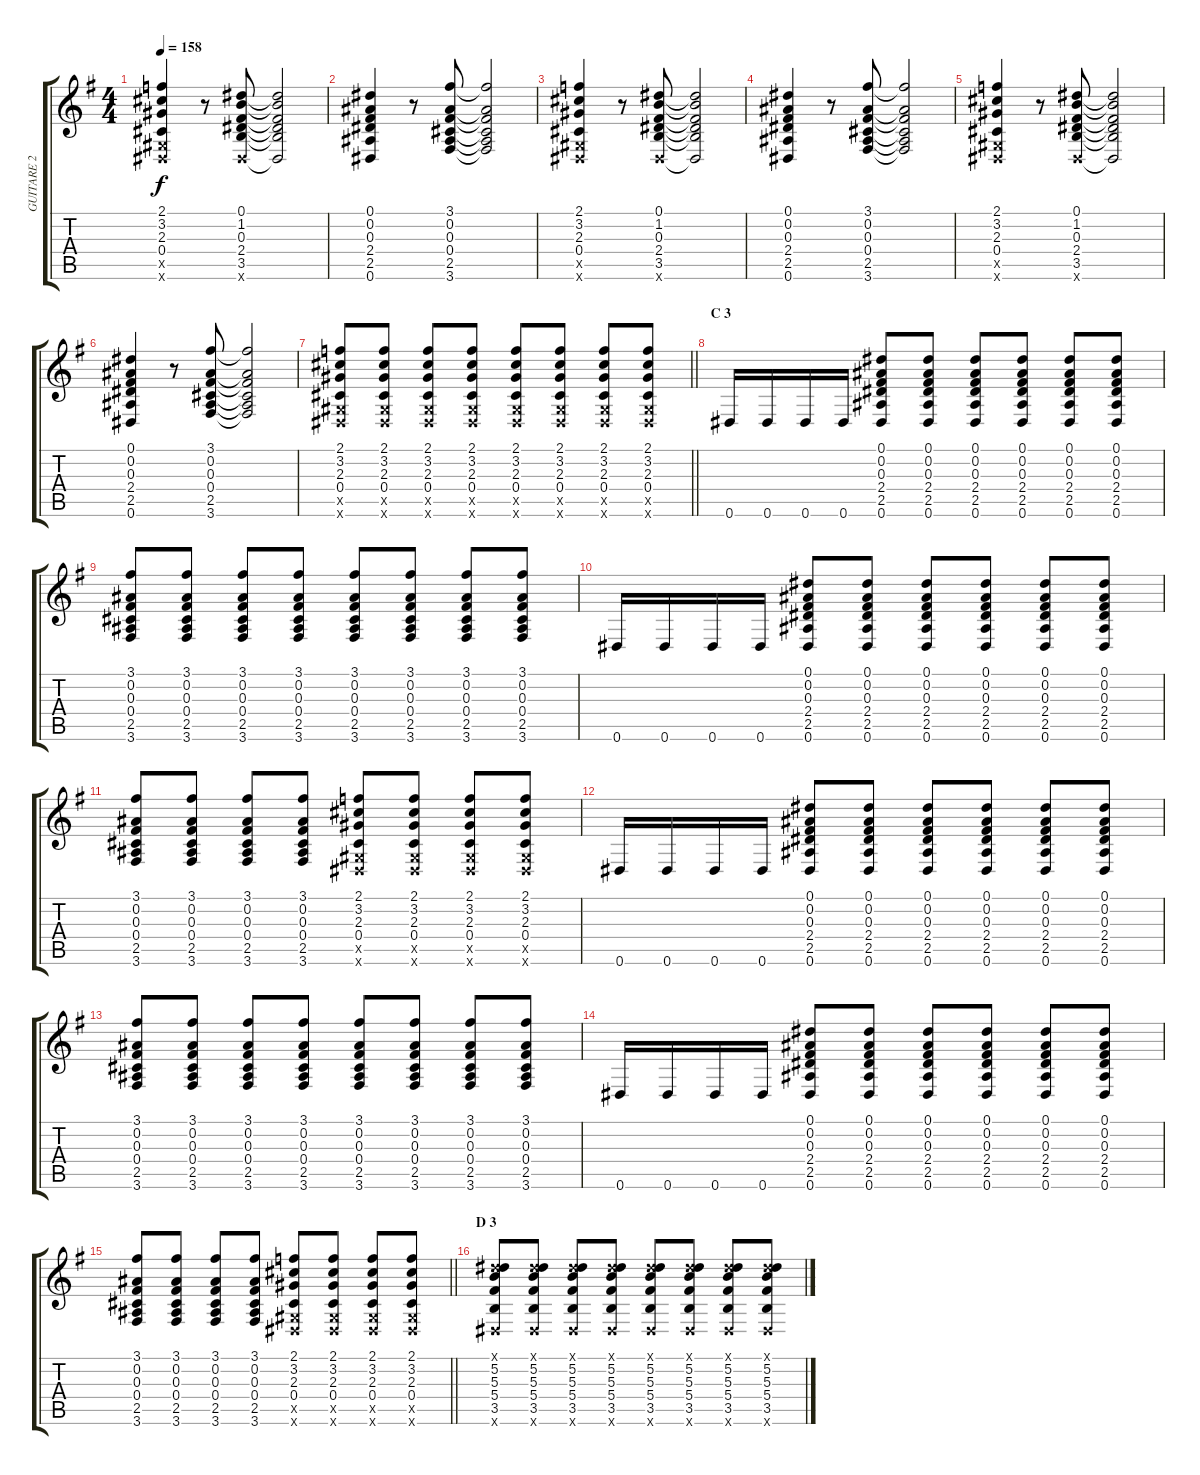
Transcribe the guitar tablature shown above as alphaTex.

\track ("GUITARE 2" "GUITARE 2") {instrument electricguitarclean}
\staff {score tabs}
\tuning (Eb4 Bb3 Gb3 Db3 Ab2 Eb2) {hide}
\ts (4 4)
\tempo 158
\clef g2
\ks g
(2.1 3.2 2.3 0.4 0.5{x} 0.6{x}).4{dy f} r.8 (0.1 1.2 0.3 2.4 3.5 0.6{x}).8 (0.1{t} 1.2{t} 0.3{t} 2.4{t} 3.5{t} 0.6{t}).2 |
(0.1 0.2 0.3 2.4 2.5 0.6).4 r.8 (3.1 0.2 0.3 0.4 2.5 3.6).8 (3.1{t} 0.2{t} 0.3{t} 0.4{t} 2.5{t} 3.6{t}).2 |
(2.1 3.2 2.3 0.4 0.5{x} 0.6{x}).4 r.8 (0.1 1.2 0.3 2.4 3.5 0.6{x}).8 (0.1{t} 1.2{t} 0.3{t} 2.4{t} 3.5{t} 0.6{t}).2 |
(0.1 0.2 0.3 2.4 2.5 0.6).4 r.8 (3.1 0.2 0.3 0.4 2.5 3.6).8 (3.1{t} 0.2{t} 0.3{t} 0.4{t} 2.5{t} 3.6{t}).2 |
(2.1 3.2 2.3 0.4 0.5{x} 0.6{x}).4 r.8 (0.1 1.2 0.3 2.4 3.5 0.6{x}).8 (0.1{t} 1.2{t} 0.3{t} 2.4{t} 3.5{t} 0.6{t}).2 |
(0.1 0.2 0.3 2.4 2.5 0.6).4 r.8 (3.1 0.2 0.3 0.4 2.5 3.6).8 (3.1{t} 0.2{t} 0.3{t} 0.4{t} 2.5{t} 3.6{t}).2 |
\barLineRight lightlight
(2.1 3.2 2.3 0.4 0.5{x} 0.6{x}).8{volume 10 instrument distortionguitar} (2.1 3.2 2.3 0.4 0.5{x} 0.6{x}).8 (2.1 3.2 2.3 0.4 0.5{x} 0.6{x}).8 (2.1 3.2 2.3 0.4 0.5{x} 0.6{x}).8 (2.1 3.2 2.3 0.4 0.5{x} 0.6{x}).8 (2.1 3.2 2.3 0.4 0.5{x} 0.6{x}).8 (2.1 3.2 2.3 0.4 0.5{x} 0.6{x}).8 (2.1 3.2 2.3 0.4 0.5{x} 0.6{x}).8 |
\section ("" "C 3")
0.6.16 0.6.16 0.6.16 0.6.16 (0.1 0.2 0.3 2.4 2.5 0.6).8 (0.1 0.2 0.3 2.4 2.5 0.6).8 (0.1 0.2 0.3 2.4 2.5 0.6).8 (0.1 0.2 0.3 2.4 2.5 0.6).8 (0.1 0.2 0.3 2.4 2.5 0.6).8 (0.1 0.2 0.3 2.4 2.5 0.6).8 |
(3.1 0.2 0.3 0.4 2.5 3.6).8 (3.1 0.2 0.3 0.4 2.5 3.6).8 (3.1 0.2 0.3 0.4 2.5 3.6).8 (3.1 0.2 0.3 0.4 2.5 3.6).8 (3.1 0.2 0.3 0.4 2.5 3.6).8 (3.1 0.2 0.3 0.4 2.5 3.6).8 (3.1 0.2 0.3 0.4 2.5 3.6).8 (3.1 0.2 0.3 0.4 2.5 3.6).8 |
0.6.16 0.6.16 0.6.16 0.6.16 (0.1 0.2 0.3 2.4 2.5 0.6).8 (0.1 0.2 0.3 2.4 2.5 0.6).8 (0.1 0.2 0.3 2.4 2.5 0.6).8 (0.1 0.2 0.3 2.4 2.5 0.6).8 (0.1 0.2 0.3 2.4 2.5 0.6).8 (0.1 0.2 0.3 2.4 2.5 0.6).8 |
(3.1 0.2 0.3 0.4 2.5 3.6).8 (3.1 0.2 0.3 0.4 2.5 3.6).8 (3.1 0.2 0.3 0.4 2.5 3.6).8 (3.1 0.2 0.3 0.4 2.5 3.6).8 (2.1 3.2 2.3 0.4 0.5{x} 0.6{x}).8 (2.1 3.2 2.3 0.4 0.5{x} 0.6{x}).8 (2.1 3.2 2.3 0.4 0.5{x} 0.6{x}).8 (2.1 3.2 2.3 0.4 0.5{x} 0.6{x}).8 |
0.6.16 0.6.16 0.6.16 0.6.16 (0.1 0.2 0.3 2.4 2.5 0.6).8 (0.1 0.2 0.3 2.4 2.5 0.6).8 (0.1 0.2 0.3 2.4 2.5 0.6).8 (0.1 0.2 0.3 2.4 2.5 0.6).8 (0.1 0.2 0.3 2.4 2.5 0.6).8 (0.1 0.2 0.3 2.4 2.5 0.6).8 |
(3.1 0.2 0.3 0.4 2.5 3.6).8 (3.1 0.2 0.3 0.4 2.5 3.6).8 (3.1 0.2 0.3 0.4 2.5 3.6).8 (3.1 0.2 0.3 0.4 2.5 3.6).8 (3.1 0.2 0.3 0.4 2.5 3.6).8 (3.1 0.2 0.3 0.4 2.5 3.6).8 (3.1 0.2 0.3 0.4 2.5 3.6).8 (3.1 0.2 0.3 0.4 2.5 3.6).8 |
0.6.16 0.6.16 0.6.16 0.6.16 (0.1 0.2 0.3 2.4 2.5 0.6).8 (0.1 0.2 0.3 2.4 2.5 0.6).8 (0.1 0.2 0.3 2.4 2.5 0.6).8 (0.1 0.2 0.3 2.4 2.5 0.6).8 (0.1 0.2 0.3 2.4 2.5 0.6).8 (0.1 0.2 0.3 2.4 2.5 0.6).8 |
\barLineRight lightlight
(3.1 0.2 0.3 0.4 2.5 3.6).8 (3.1 0.2 0.3 0.4 2.5 3.6).8 (3.1 0.2 0.3 0.4 2.5 3.6).8 (3.1 0.2 0.3 0.4 2.5 3.6).8 (2.1 3.2 2.3 0.4 0.5{x} 0.6{x}).8 (2.1 3.2 2.3 0.4 0.5{x} 0.6{x}).8 (2.1 3.2 2.3 0.4 0.5{x} 0.6{x}).8 (2.1 3.2 2.3 0.4 0.5{x} 0.6{x}).8 |
\section ("" "D 3")
(0.1{x} 5.2 5.3 5.4 3.5 0.6{x}).8 (0.1{x} 5.2 5.3 5.4 3.5 0.6{x}).8 (0.1{x} 5.2 5.3 5.4 3.5 0.6{x}).8 (0.1{x} 5.2 5.3 5.4 3.5 0.6{x}).8 (0.1{x} 5.2 5.3 5.4 3.5 0.6{x}).8 (0.1{x} 5.2 5.3 5.4 3.5 0.6{x}).8 (0.1{x} 5.2 5.3 5.4 3.5 0.6{x}).8 (0.1{x} 5.2 5.3 5.4 3.5 0.6{x}).8
